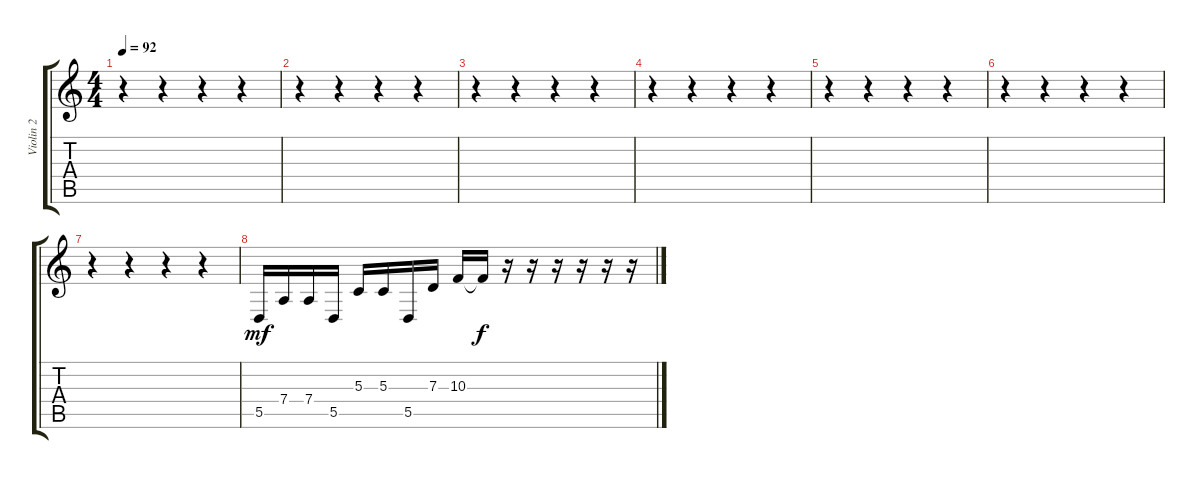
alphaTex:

\track ("Violin 2" "Violin 2") {instrument violin}
\staff {score tabs}
\tuning (E4 B3 G3 D3 A2 D2) {hide}
\ts (4 4)
\tempo 92
\clef g2
\ks c
r.4{dy fff} r.4 r.4 r.4 |
r.4 r.4 r.4 r.4 |
r.4 r.4 r.4 r.4 |
r.4 r.4 r.4 r.4 |
r.4 r.4 r.4 r.4 |
r.4 r.4 r.4 r.4 |
r.4 r.4 r.4 r.4 |
5.5.16{dy mf} 7.4.16 7.4.16 5.5.16 5.3.16 5.3.16 5.5.16 7.3.16 10.3.16 10.3{t}.16{dy f} r.16 r.16 r.16 r.16 r.16 r.16
